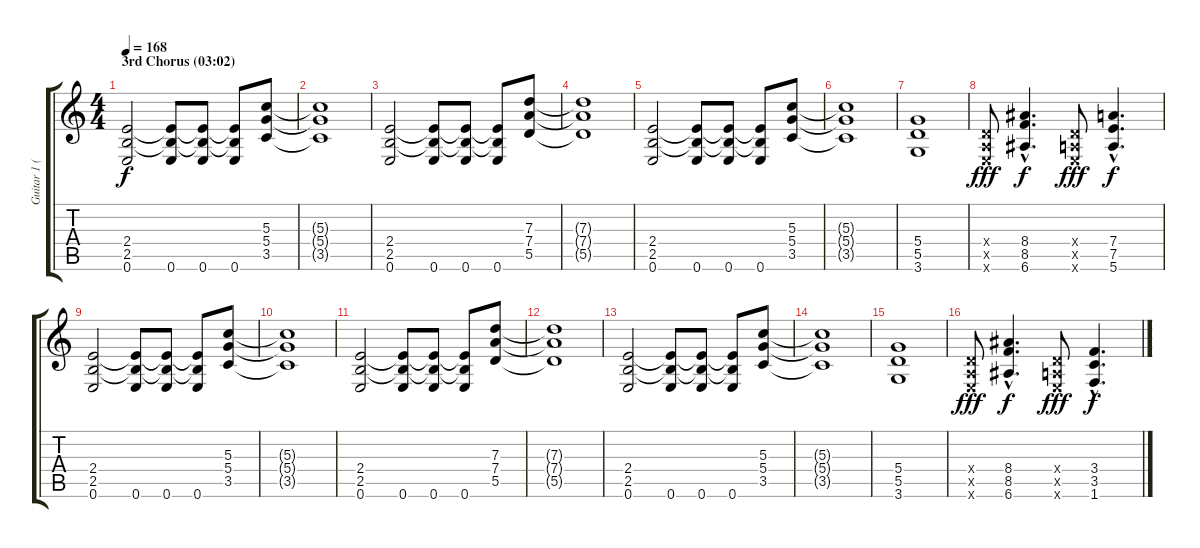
\track ("Guitar 1 (Dave Kushner)" "Guitar 1 (") {instrument overdrivenguitar}
\staff {score tabs}
\tuning (E4 B3 G3 D3 A2 E2) {hide}
\ts (4 4)
\section ("" "3rd Chorus (03:02)")
\tempo 168
\clef g2
\ks c
(2.4 2.5 0.6).2{dy f} (2.4{t} 2.5{t} 0.6).8 (2.4{t} 2.5{t} 0.6).8 (2.4{t} 2.5{t} 0.6).8 (5.3 5.4 3.5).8 |
(5.3{t} 5.4{t} 3.5{t}).1 |
(2.4 2.5 0.6).2 (2.4{t} 2.5{t} 0.6).8 (2.4{t} 2.5{t} 0.6).8 (2.4{t} 2.5{t} 0.6).8 (7.3 7.4 5.5).8 |
(7.3{t} 7.4{t} 5.5{t}).1 |
(2.4 2.5 0.6).2 (2.4{t} 2.5{t} 0.6).8 (2.4{t} 2.5{t} 0.6).8 (2.4{t} 2.5{t} 0.6).8 (5.3 5.4 3.5).8 |
(5.3{t} 5.4{t} 3.5{t}).1 |
(5.4 5.5 3.6).1 |
(0.4{x} 0.5{x} 0.6{x}).8{dy fff} (8.4{hac} 8.5{hac} 6.6{hac}).4{d dy f} (0.4{x} 0.5{x} 0.6{x}).8{dy fff} (7.4{hac} 7.5{hac} 5.6{hac}).4{d dy f} |
(2.4 2.5 0.6).2 (2.4{t} 2.5{t} 0.6).8 (2.4{t} 2.5{t} 0.6).8 (2.4{t} 2.5{t} 0.6).8 (5.3 5.4 3.5).8 |
(5.3{t} 5.4{t} 3.5{t}).1 |
(2.4 2.5 0.6).2 (2.4{t} 2.5{t} 0.6).8 (2.4{t} 2.5{t} 0.6).8 (2.4{t} 2.5{t} 0.6).8 (7.3 7.4 5.5).8 |
(7.3{t} 7.4{t} 5.5{t}).1 |
(2.4 2.5 0.6).2 (2.4{t} 2.5{t} 0.6).8 (2.4{t} 2.5{t} 0.6).8 (2.4{t} 2.5{t} 0.6).8 (5.3 5.4 3.5).8 |
(5.3{t} 5.4{t} 3.5{t}).1 |
(5.4 5.5 3.6).1 |
(0.4{x} 0.5{x} 0.6{x}).8{dy fff} (8.4{hac} 8.5{hac} 6.6{hac}).4{d dy f} (0.4{x} 0.5{x} 0.6{x}).8{dy fff} (3.4{hac} 3.5{hac} 1.6{hac}).4{d dy f}
